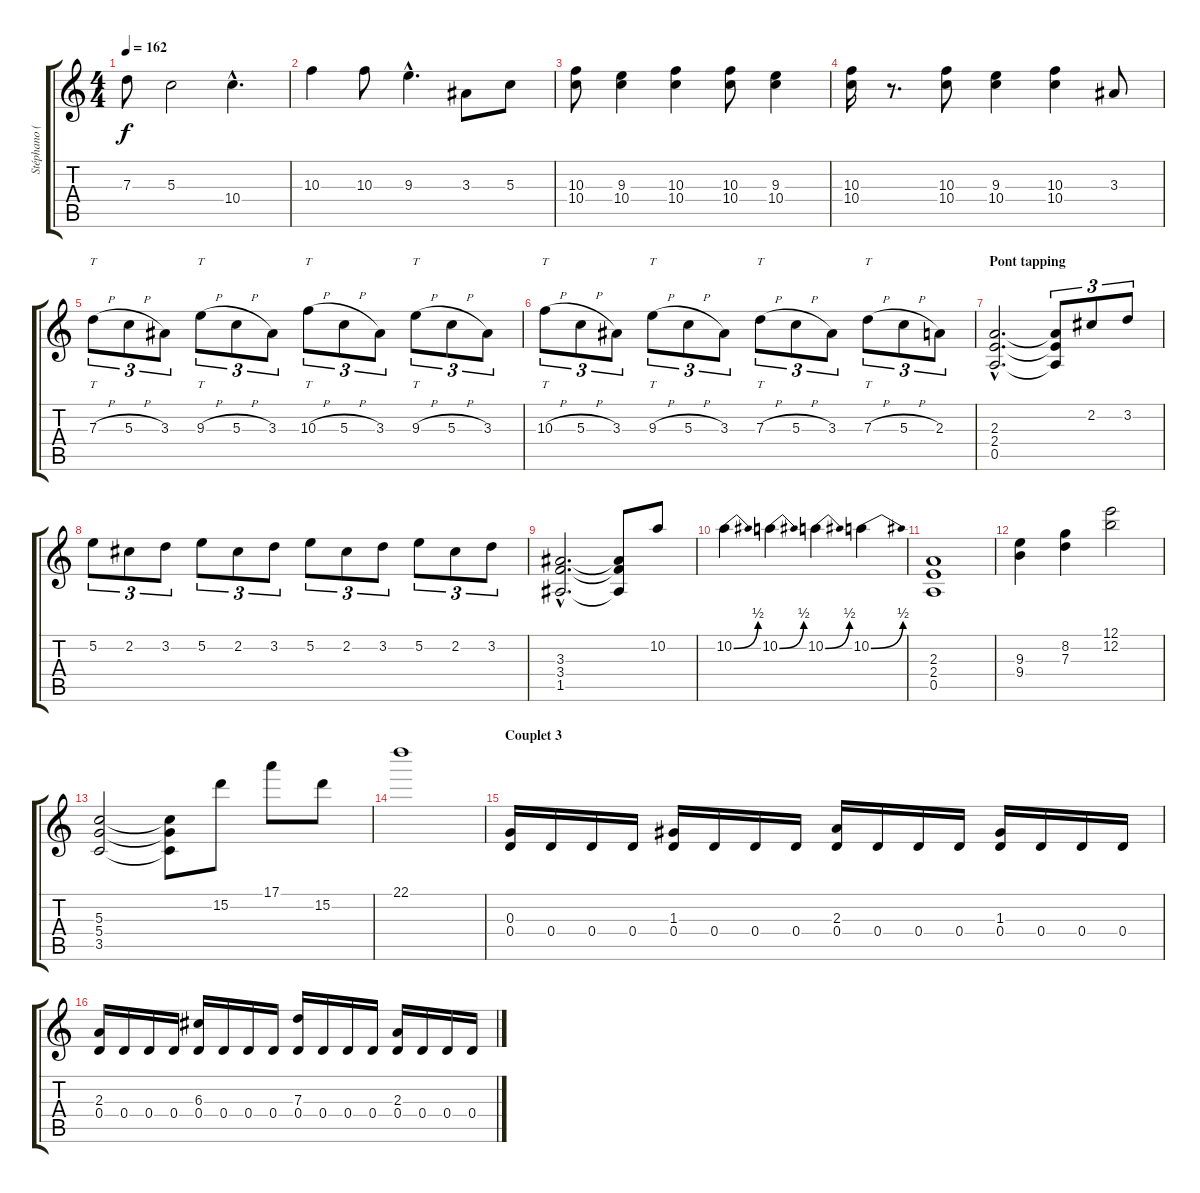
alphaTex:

\track ("Stéphano (guitare)" "Stéphano (") {instrument overdrivenguitar}
\staff {score tabs}
\tuning (E4 B3 G3 D3 A2 D2) {hide}
\ts (4 4)
\tempo 162
\clef g2
\ks c
7.3.8{dy f} 5.3.2 10.4{hac}.4{d} |
10.3.4 10.3.8 9.3{hac}.4{d} 3.3.8 5.3.8 |
(10.3 10.4).8 (9.3 10.4).4 (10.3 10.4).4 (10.3 10.4).8 (9.3 10.4).4 |
(10.3 10.4).16 r.8{d} (10.3 10.4).8 (9.3 10.4).4 (10.3 10.4).4 3.3.8 |
7.3{h}.8{tt tu (3 2)} 5.3{h}.8{tu (3 2)} 3.3.8{tu (3 2)} 9.3{h}.8{tt tu (3 2)} 5.3{h}.8{tu (3 2)} 3.3.8{tu (3 2)} 10.3{h}.8{tt tu (3 2)} 5.3{h}.8{tu (3 2)} 3.3.8{tu (3 2)} 9.3{h}.8{tt tu (3 2)} 5.3{h}.8{tu (3 2)} 3.3.8{tu (3 2)} |
10.3{h}.8{tt tu (3 2)} 5.3{h}.8{tu (3 2)} 3.3.8{tu (3 2)} 9.3{h}.8{tt tu (3 2)} 5.3{h}.8{tu (3 2)} 3.3.8{tu (3 2)} 7.3{h}.8{tt tu (3 2)} 5.3{h}.8{tu (3 2)} 3.3.8{tu (3 2)} 7.3{h}.8{tt tu (3 2)} 5.3{h}.8{tu (3 2)} 2.3.8{tu (3 2)} |
\section ("" "Pont tapping")
(2.3{hac} 2.4{hac} 0.5{hac}).2{d volume 13} (2.3{t} 2.4{t} 0.5{t}).8{tu (3 2)} 2.2.8{tu (3 2)} 3.2.8{tu (3 2)} |
5.2.8{tu (3 2)} 2.2.8{tu (3 2)} 3.2.8{tu (3 2)} 5.2.8{tu (3 2)} 2.2.8{tu (3 2)} 3.2.8{tu (3 2)} 5.2.8{tu (3 2)} 2.2.8{tu (3 2)} 3.2.8{tu (3 2)} 5.2.8{tu (3 2)} 2.2.8{tu (3 2)} 3.2.8{tu (3 2)} |
(3.3{hac} 3.4{hac} 1.5{hac}).2{d} (3.3{t} 3.4{t} 1.5{t}).8 10.2.8 |
10.2{be (bend 0 0 60 2)}.4 10.2{be (bend 0 0 60 2)}.4 10.2{be (bend 0 0 60 2)}.4 10.2{be (bend 0 0 60 2)}.4 |
(2.3 2.4 0.5).1 |
(9.3 9.4).4 (8.2 7.3).4 (12.1 12.2).2 |
(5.3 5.4 3.5).2 (5.3{t} 5.4{t} 3.5{t}).8 15.2.8 17.1.8 15.2.8 |
22.1.1 |
\section ("" "Couplet 3")
(0.3 0.4).16{volume 13} 0.4.16 0.4.16 0.4.16 (1.3 0.4).16 0.4.16 0.4.16 0.4.16 (2.3 0.4).16 0.4.16 0.4.16 0.4.16 (1.3 0.4).16 0.4.16 0.4.16 0.4.16 |
(2.3 0.4).16 0.4.16 0.4.16 0.4.16 (6.3 0.4).16 0.4.16 0.4.16 0.4.16 (7.3 0.4).16 0.4.16 0.4.16 0.4.16 (2.3 0.4).16 0.4.16 0.4.16 0.4.16
